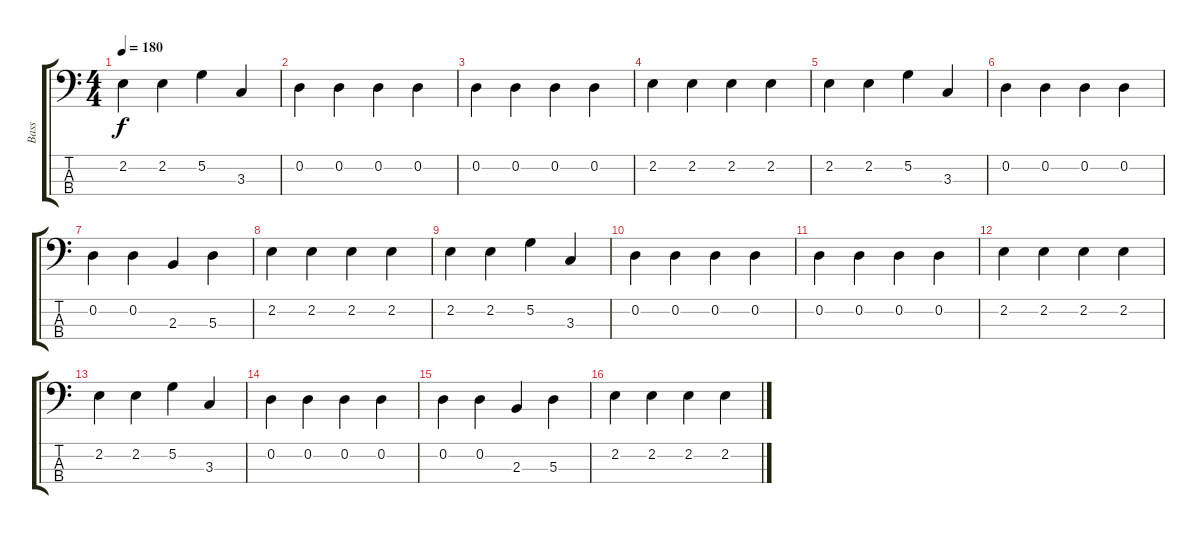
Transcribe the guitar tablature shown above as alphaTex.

\track ("Bass" "Bass") {instrument electricbasspick}
\staff {score tabs}
\tuning (G2 D2 A1 E1) {hide}
\ts (4 4)
\tempo 180
\clef f4
\ks c
2.2.4{dy f} 2.2.4 5.2.4 3.3.4 |
0.2.4 0.2.4 0.2.4 0.2.4 |
0.2.4 0.2.4 0.2.4 0.2.4 |
2.2.4 2.2.4 2.2.4 2.2.4 |
2.2.4 2.2.4 5.2.4 3.3.4 |
0.2.4 0.2.4 0.2.4 0.2.4 |
0.2.4 0.2.4 2.3.4 5.3.4 |
2.2.4 2.2.4 2.2.4 2.2.4 |
2.2.4 2.2.4 5.2.4 3.3.4 |
0.2.4 0.2.4 0.2.4 0.2.4 |
0.2.4 0.2.4 0.2.4 0.2.4 |
2.2.4 2.2.4 2.2.4 2.2.4 |
2.2.4 2.2.4 5.2.4 3.3.4 |
0.2.4 0.2.4 0.2.4 0.2.4 |
0.2.4 0.2.4 2.3.4 5.3.4 |
2.2.4 2.2.4 2.2.4 2.2.4
